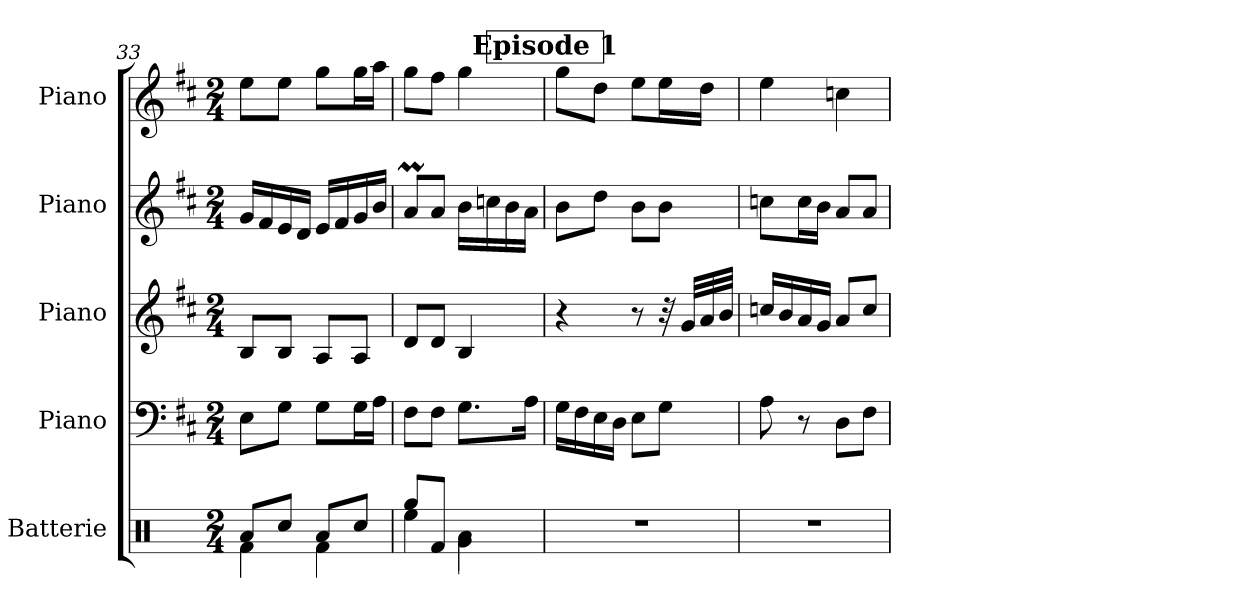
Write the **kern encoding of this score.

**kern	**kern	**kern	**kern	**kern
*part5	*part4	*part3	*part2	*part1
*staff5	*staff4	*staff3	*staff2	*staff1
*I"Batterie	*I"Piano	*I"Piano	*I"Piano	*I"Piano
*I'Batt.	*I'Pia.	*I'Pia.	*I'Pia.	*I'Pia.
!!LO:PB:g=z
*clefX	*clefF4	*clefG2	*clefG2	*clefG2
*k[]	*k[f#c#]	*k[f#c#]	*k[f#c#]	*k[f#c#]
*M2/4	*M2/4	*M2/4	*M2/4	*M2/4
=33	=33	=33	=33	=33
*^	*	*	*	*
8Ra/L	4Rf\	8E\L	8B/L	16g/LL	8ee\L
.	.	.	.	16f#/	.
8Rcc/J	.	8G\J	8B/J	16e/	8ee\J
.	.	.	.	16d/JJ	.
8Ra/L	4Rf\	8G\L	8A/L	16e/LL	8gg\L
.	.	.	.	16f#/	.
8Rcc/J	.	16G\L	8A/J	16g/	16gg\L
.	.	16A\JJ	.	16b/JJ	16aa\JJ
=34	=34	=34	=34	=34	=34
8Rgg/L	4Ree\	8F#\L	8d/L	8aM/L	8gg\L
8Rf/J	.	8F#\J	8d/J	8a/J	8ff#\J
4Rg\	4Ra\	8.G\L	4B/	16b\LL	4gg\
.	.	.	.	16ccn\	.
.	.	.	.	16b\	.
.	.	16A\Jk	.	16a\JJ	.
*v	*v	*	*	*	*
!!LO:REH:place=s1:a:B:t=Episode 1
=35	=35	=35	=35	=35
2r	16G\LL	4r	8b\L	8gg\L
.	16F#\	.	.	.
.	16E\	.	8dd\J	8dd\J
.	16D\JJ	.	.	.
.	8E\L	8r	8b\L	8ee\L
.	8G\J	32r	8b\J	16ee\L
.	.	32g/LLL	.	.
.	.	32a/	.	16dd\JJ
.	.	32b/JJJ	.	.
=36	=36	=36	=36	=36
2r	8A\	16ccn/LL	8ccn\L	4ee\
.	.	16b/	.	.
.	8r	16a/	16cc\L	.
.	.	16g/JJ	16b\JJ	.
.	8D\L	8a/L	8a/L	4ccn\
.	8F#\J	8cc/J	8a/J	.
=	=	=	=	=
*-	*-	*-	*-	*-
